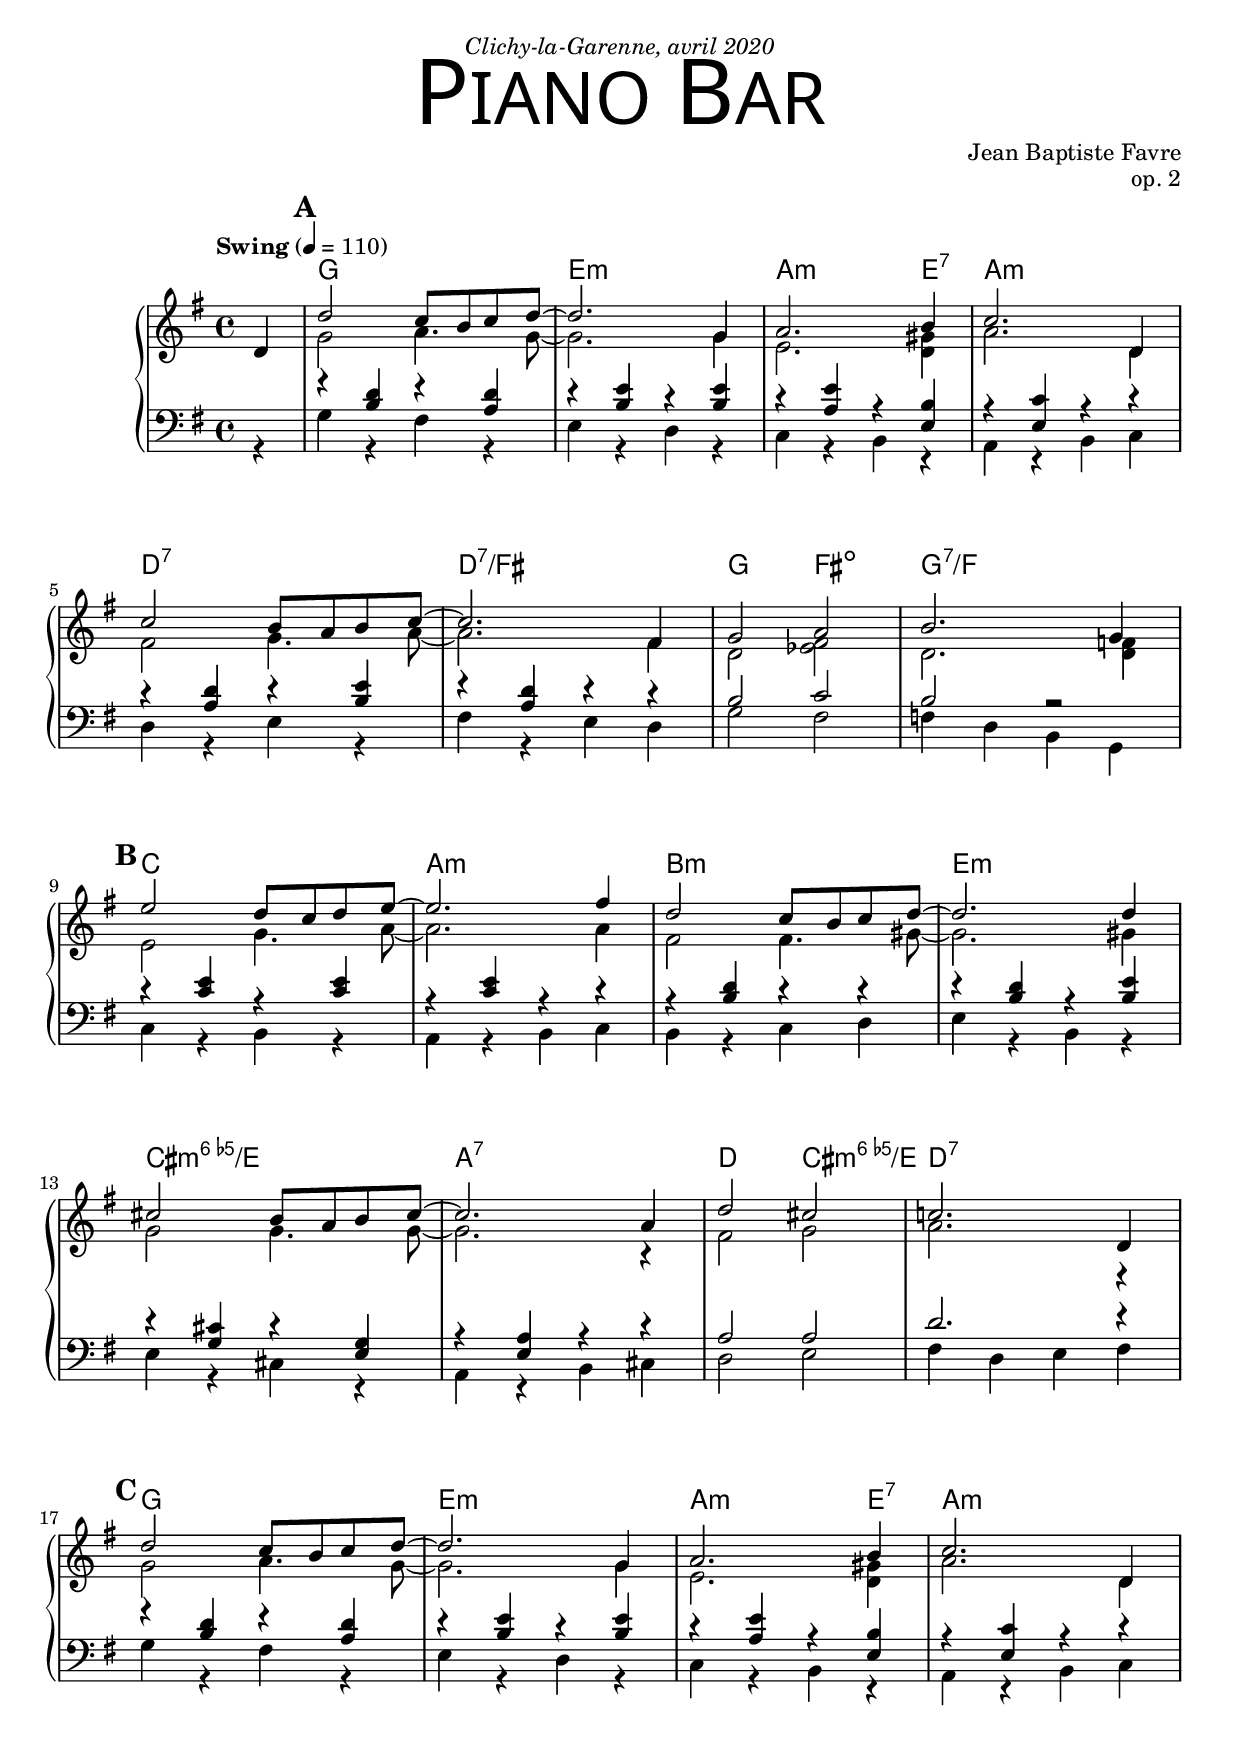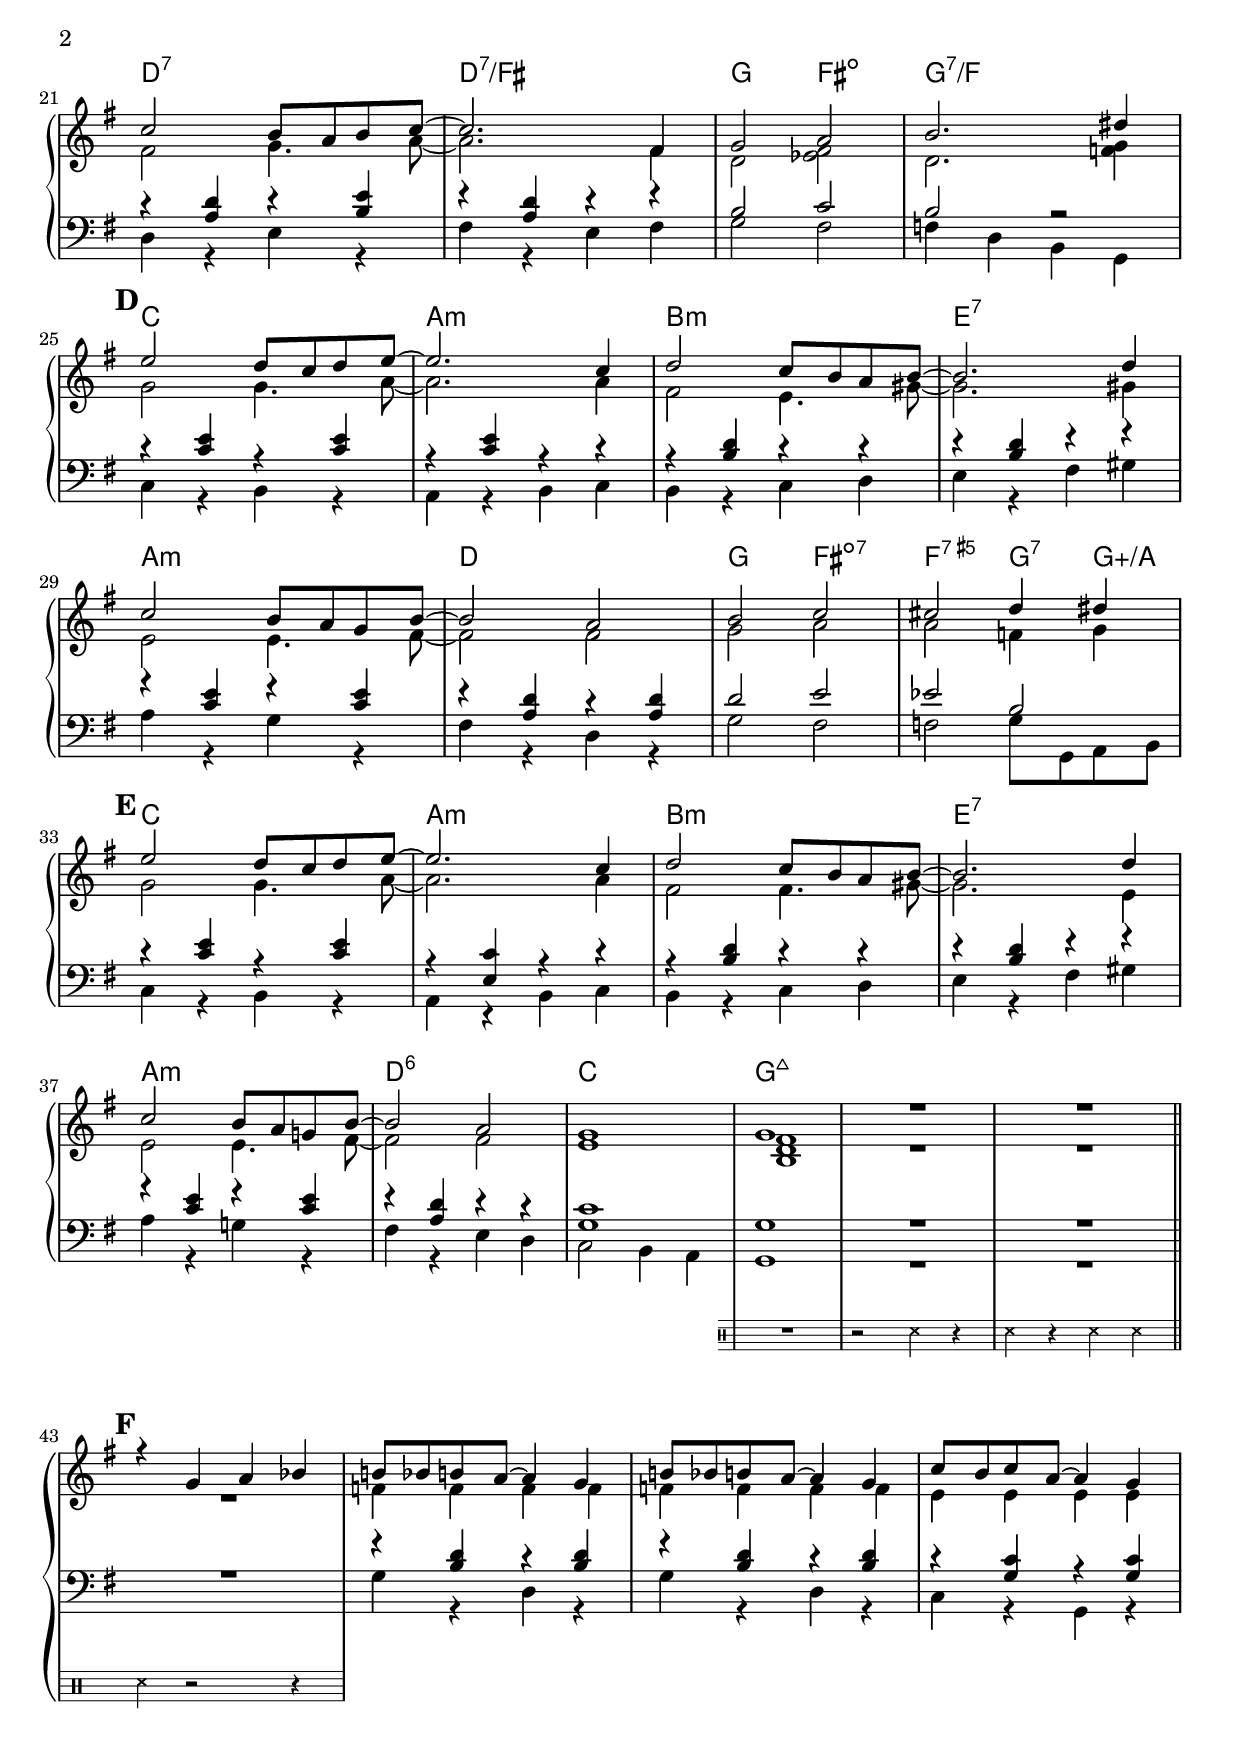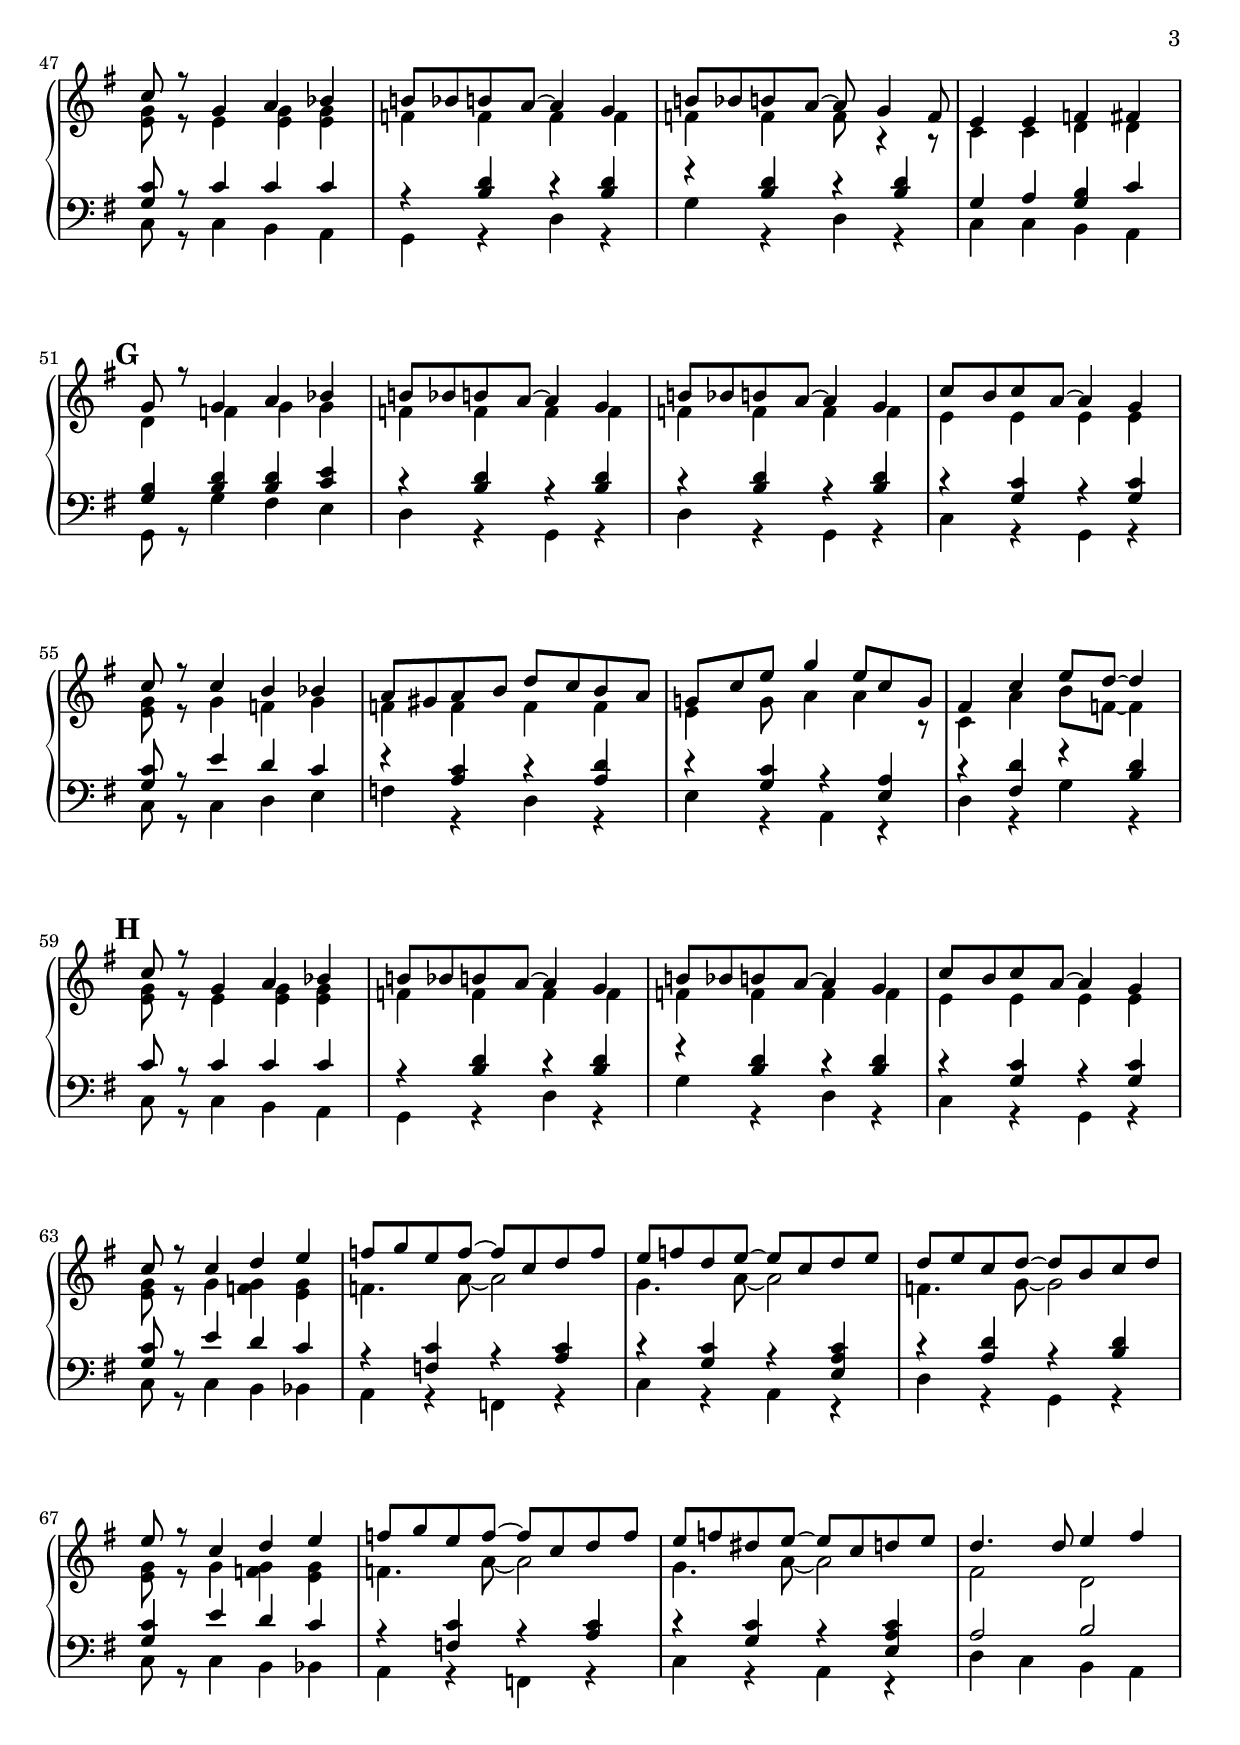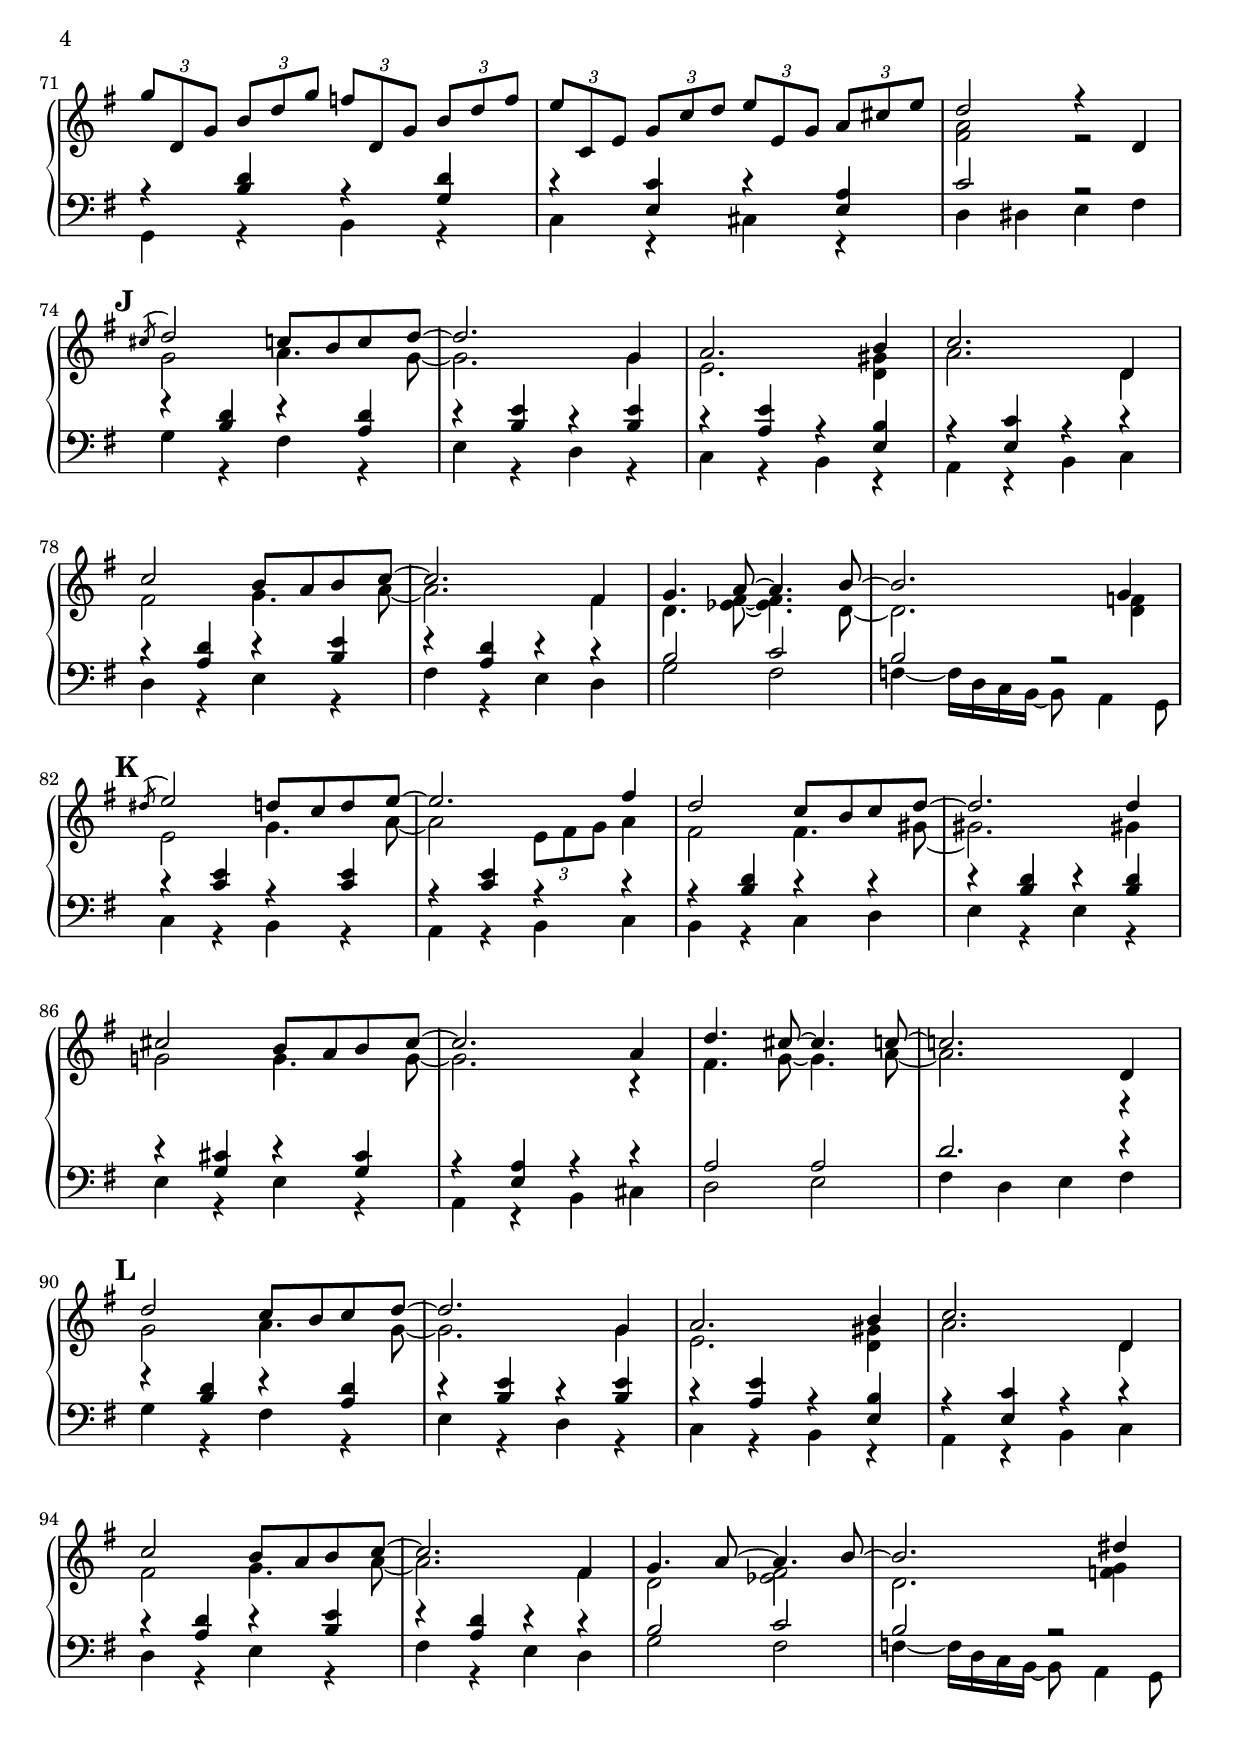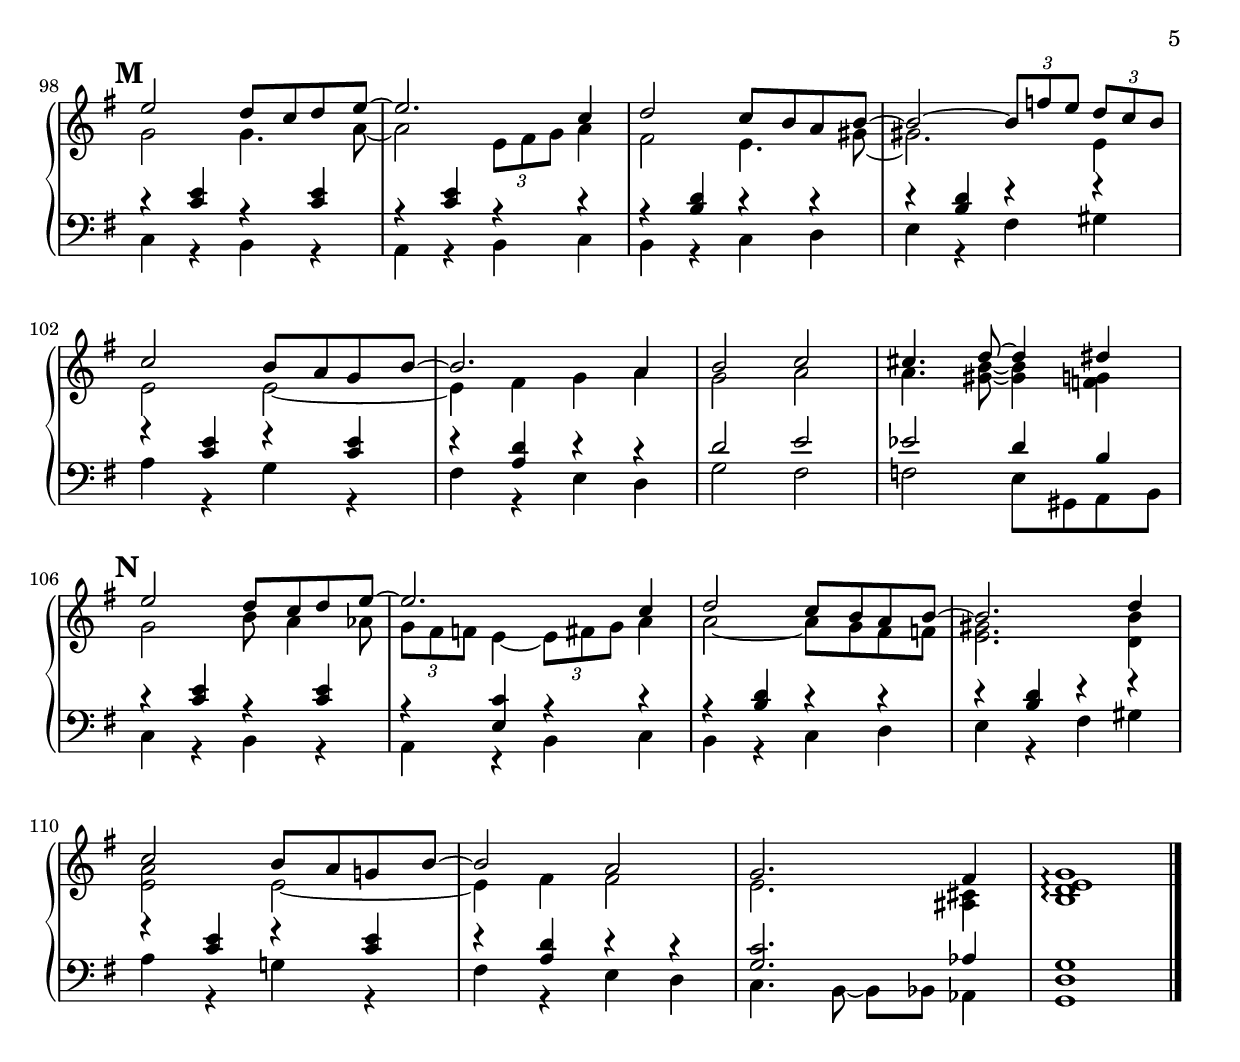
\version "2.20.0"
\language "english"
% Renders swing rhythm in midi
\include "articulate.ly"
% Only in lilypond 2.21
\include "swing.ly"

\header {
  title = \markup { \override #'(font-name . "Park Lane NF") \fontsize #8 \smallCaps "Piano Bar" }
  subtitle = ""
  composer = "Jean Baptiste Favre"
  opus = "op. 2"
  dedication = \markup { \italic "Clichy-la-Garenne, avril 2020" }
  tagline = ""
}
\paper {
  #(include-special-characters)
  print-all-headers = ##f
  %ragged-last-bottom = ##f
  %ragged-bottom = ##f
  %systems-per-page = 6
}
midiInstrumentName = "honky-tonk"
global = { \time 4/4 \key g \major \tempo "Swing" 4 = 110 }
sopraneVoice = \relative c' {
  \set Score.markFormatter = #format-mark-box-alphabet
          \partial 4
          d4 \mark \default %\mark "A"
             d'2 \tripletFeel 8 { c8[ b c d~] } d2. g,4 a2. b4 c2. d,4 \break
             c'2 \tripletFeel 8 { b8[ a b c~] } c2. fs,4 g2 a2 b2. g4 \break
             \mark \default %\mark "B"
             e'2 \tripletFeel 8 { d8[ c d e8~] } e2. fs4 d2 \tripletFeel 8 { c8[ b c d~] } d2. d4 \break
             cs2 \tripletFeel 8 { b8[ a b cs~] } cs2. a4 d2 cs2 c!2. d,4 \break
             \mark \default %\mark "C"
             d'2 \tripletFeel 8 { c8[ b c d~] } d2. g,4 a2. b4 c2. d,4 \break
             c'2 \tripletFeel 8 { b8[ a b c~] } c2. fs,4 g2 a2 b2. ds4 \break
             \mark \default %\mark "D"
             e2 \tripletFeel 8 { d8[ c d e8~] } e2. c4 d2 \tripletFeel 8 { c8[ b a b8~] } b2. d4 \break
             c2 \tripletFeel 8 { b8[ a g8 b8~] } b2 a2 b2 c2 cs2 d4 ds4 \break
             \mark \default %\mark "E"
             e2 \tripletFeel 8 { d8[ c d e8~] } e2. c4 d2 \tripletFeel 8 { c8[ b a b8~] } b2. d4 \break
             c2 \tripletFeel 8 { b8[ a g! b8~] } b2 a2 g1 g1 R1 R1 \break
             \bar"||"
             \mark \default %\mark "F"
             r4 g4 a bf \tripletFeel 8 { b!8[ bf b! a~] } a4 g4 \tripletFeel 8 { b!8[ bf b! a~] } a4 g4 \tripletFeel 8 { c8[ b c a~] } a4 g \break
             c8 r8 g4 a bf \tripletFeel 8 { b!8[ bf b! a~] } a4 g4 \tripletFeel 8 { b!8[ bf b! a~] a8 g4 f8 } e4 e f fs \break
             \mark \default %\mark "G"
             g8 r8 g4 a bf \tripletFeel 8 { b!8[ bf b! a~] } a4 g4 \tripletFeel 8 { b!8[ bf b! a~] } a4 g4 \tripletFeel 8 { c8[ b c a~] } a4 g4 \break
             c8 r8 c4 b bf \tripletFeel 8 { a8[ gs a b] d[ c b a] g![ c e] g4 e8[ c g] } fs4 c' \tripletFeel 8 { e8 d8~ } d4 \break
             \mark \default %\mark "H"
             c8 r8 g4 a bf \tripletFeel 8 { b!8[ bf b! a~] } a4 g4 \tripletFeel 8 { b!8[ bf b! a~] } a4 g4 \tripletFeel 8 { c8[ b c a~] a4 } g \break
             c8 r8 c4 d e f8[ g e f~] f[ c d f] e[ f d e~] e[ c d e] d[ e c d~] d[ b c d] \break
             e r8 c4 d e f8[ g e f~] f[ c d f] e[ f ds e~] e[ c d e] \tripletFeel 8 { d4. d8 e4 fs } \break
             \tuplet 3/2 4 { g8 d, g b d g f d, g b d f e c, e g c d e e, g a cs e } d2 r4 d,4 \break
             \mark \default %\mark "I"
             \acciaccatura cs'8 d2 \tripletFeel 8 { c8[ b c d~] } d2. g,4 a2. b4 c2. d,4 \break
             c'2 \tripletFeel 8 { b8[ a b c~] } c2. fs,4 \tripletFeel 8 { g4. a8~ a4. b8~ } b2. g4 \break
             \mark \default %\mark "J"
             \acciaccatura ds'8 e2 \tripletFeel 8 { d8[ c d e8~] } e2. fs4 d2 \tripletFeel 8 { c8[ b c d~] } d2. d4 \break
             cs2 \tripletFeel 8 { b8[ a b cs~] } cs2. a4 \tripletFeel 8 { d4. cs8~ cs4. c8~ } c!2. d,4 \break
             \mark \default %\mark "K"
             d'2 \tripletFeel 8 { c8[ b c d~] } d2. g,4 a2. b4 c2. d,4 \break
             c'2 \tripletFeel 8 { b8[ a b c~] } c2. fs,4 \tripletFeel 8 { g4. a8~ a4. b8~ } b2. ds4 \break
             \mark \default %\mark "L"
             e2 \tripletFeel 8 { d8[ c d e8~] } e2. c4 d2 \tripletFeel 8 { c8[ b a b8~] } b2~  \tuplet  3/2 4 { b8 f' e d c b } \break
             c2 \tripletFeel 8 { b8[ a g8 b8~] } b2. a4 b2 c2 \tripletFeel 8 { cs4. d8~ } d4 ds4 \break
             \mark \default %\mark "M"
             e2 \tripletFeel 8 { d8[ c d e8~] } e2. c4 d2 \tripletFeel 8 { c8[ b a b8~] } b2. d4 \break
             c2 \tripletFeel 8 { b8[ a g! b8~] } b2 a2 g2.  fs4 <b, d e g>1\arpeggio
          \bar "|."
        }
altoVoice = \relative c' {
          \partial 4 s4
             %\mark "A"
             g'2 \tripletFeel 8 { a4. g8~} g2. g4 e2. <d gs>4 a'2. d,4
             fs2 \tripletFeel 8 { g4. a8~} a2. fs4 d2 <ef fs>2 d2. <d f>4
             % \mark "B"
             e2 \tripletFeel 8 { g4. a8~} a2. a4 fs2 \tripletFeel 8 { fs4. gs8~} gs2. gs4
             g2 \tripletFeel 8 { g4. g8~} g2. r4 fs2 g2 a2. r4
             %\mark "C"
             g2 \tripletFeel 8 { a4. g8~} g2. g4 e2. <d gs>4 a'2. d,4
             fs2 \tripletFeel 8 { g4. a8~} a2. fs4 d2 <ef fs>2 d2. <f g>4
             %\mark "D"
             g2 \tripletFeel 8 { g4. a8~} a2. a4 fs2 \tripletFeel 8 { e4. gs8~} gs2. gs4
             e2 \tripletFeel 8 { e4. fs8~} fs2 fs2 g2 a2 a2 f4 g4
             %\mark "E"
             g2 \tripletFeel 8 { g4. a8~} a2. a4 fs2 \tripletFeel 8 { fs4. gs8~} gs2. e4
             e2 \tripletFeel 8 { e4. fs8~} fs2 fs e1 <b d fs>1 R1 R1
             %\mark "F"
             R1 f'4 f f f f4 f4 f
             f4 e e4 e e <e g>8 r8 e4 <e g> <e g>
             f4 f4 f4 f \tripletFeel 8 { f4 f f8 r4 r8 } c4 c d d
             d f g g f4 f f f f4 f f f e4 e e e
             <e g>8 r8 g4 f g \tripletFeel 8 { f4 f f f e g8 a4 a4 r8 } c,4 a' \tripletFeel 8 { b8 f~ } f4
             <e g>8 r8 e4 <e g> <e g> f4 f f f f f f f e e e e
             <e g>8 r8 g4 <f g> <e g> f4. a8~a2 g4. a8~ a2 f4. g8~ g2 <e g>8 r8 g4 <f g> <e g>
             f4. a8~ a2 g4. a8~ a2 fs2 d2 s1 s1 <fs a>2 r2
             %\mark "G"
             g2 \tripletFeel 8 { a4. g8~ }  g2. g4 e2. <d gs>4 a'2. d,4
             fs2 \tripletFeel 8 { g4. a8~ } a2. fs4 \tripletFeel 8 { d4. <ef fs>8~ <ef fs>4. d8~ } d2. <d f>4
             % \mark "H"
             e2 \tripletFeel 8 { g4. a8~ } a2 \tuplet 3/2 { e8 fs g } a4 fs2 \tripletFeel 8 { fs4. gs8~ } gs!2. gs!4
             g!2 \tripletFeel 8 { g4. g8~ } g2. r4 \tripletFeel 8 { fs4. g8~ g4. a8~ } a2. r4
             %\mark "I"
             g2 \tripletFeel 8 { a4. g8~ } g2. g4 e2. <d gs>4 a'2. d,4
             fs2 \tripletFeel 8 { g4. a8~ } a2. fs4 d2 <ef fs>2 d2. <f g>4
             %\mark "J"
             g2 \tripletFeel 8 { g4. a8~ } a2 \tuplet 3/2 { e8 fs g } a4 fs2 \tripletFeel 8 { e4. gs!8~ } gs!2. e4
             e2 e2~ e4 fs4 g a g2 a2 \tripletFeel 8 { a4. <gs b>8~ } <gs b>4 <f! g!>4
             %\mark "K"
             g2 \tripletFeel 8 { b8 a4 af8 } \tuplet 3/2 4 { g8 fs f } e4~ \tuplet 3/2 4 { e8 fs g} a4 a2~ \tripletFeel 8 { a8[ g fs f] } <e gs!>2. <d b'>4
             <e a>2 e2~ e4 fs4 fs2 e2. <as, cs>4 s1
        }
tenorVoice = \relative c' {
          \partial 4 s4
             %\mark "A"
             r4 <b d>4 r4 <a d>4 r4 <b e>4 r4 <b e>4 r4 <a e'>4 r4 <e b'>4 r4 <e c'>4 r4 r4
             r4 <a d>4 r4 <b e>4 r4 <a d>4 r4 r4 b2 c2 b2 r2
             %\mark "B"
             r4 <c e>4 r4 <c e>4 r4 <c e>4 r4 r4 r4 <b d>4 r4 r4 r4 <b d>4 r4 <b e>4
             r4 <g cs>4 r4 <e g>4 r4 <e a>4 r4 r4 a2 a2 d2. r4
             %\mark "C"
             r4 <b d>4 r4 <a d>4 r4 <b e>4 r4 <b e>4 r4 <a e'>4 r4 <e b'>4 r4 <e c'>4 r4 r4
             r4 <a d>4 r4 <b e>4 r4 <a d>4 r4 r4 b2 c2 b2 r2
             %\mark "D"
             r4 <c e>4 r4 <c e>4 r4 <c e>4 r4 r4 r4 <b d>4 r4 r4 r4 <b d>4 r4 r4
             r4 <c e>4 r4 <c e>4 r4 <a d>4 r4 <a d>4 d2 e2 ef2 b2
             %\mark "E"
             r4 <c e>4 r4 <c e>4 r4 <e, c'>4 r4 r4 r4 <b' d>4 r4 r4 r4 <b d>4 r4 r4
             r4 <c e>4 r4 <c e>4 r4 <a d>4 r4 r4 <g c>1 <g>1 R1 R1
             %\mark "F"
             R1 r4 <b d>4 r <b d>4 r4 <b d>4 r <b d>4 r4 <g c>4 r4 <g c>4
             <g c>8 r8 c4 c c r4 <b d>4 r <b d>4 r4 <b d>4 r4 <b d>4 g a <g b> c
             <g b>4 <b d> <b d> <c e> r4 <b d>4 r <b d>4 r4 <b d>4 r <b d>4 r4 <g c>4 r4 <g c>4
             <g c>8 r8 e'4 d c r4 <a c>4 r <a d>4 r4 <g c> r4 <e a> r4 <fs d'>4 r4 <b d>4
             c8 r8 c4 c c r4 <b d>4 r <b d>4 r4 <b d>4 r <b d>4 r4 <g c>4 r4 <g c>4
             <g c>8 r8 e'4 d c r4 <f, c'>4 r4 <a c> r4 <g c> r4 <e a c> r4 <a d> r4 <b d> <g c>4 e'4 d c
             r4 <f, c'>4 r4 <a c> r4 <g c> r4 <e a c> a2 b2
             r4 <b d>4 r4 <g d'> r4 <e c'> r4 <e a> c'2 r2
             %\mark "G"
             r4 <b d>4 r4 <a d>4 r4 <b e>4 r4 <b e>4 r4 <a e'>4 r4 <e b'>4 r4 <e c'>4 r4 r4
             r4 <a d>4 r4 <b e>4 r4 <a d>4 r4 r4 b2 c2 b2 r2
             %\mark "H"
             r4 <c e>4 r4 <c e>4 r4 <c e>4 r4 r4 r4 <b d>4 r4 r4 r4 <b d>4 r4 <b d>4
             r4 <g cs>4 r4 <g cs>4 r4 <e a>4 r4 r4 a2 a2 d2. r4
             %\mark "I"
             r4 <b d>4 r4 <a d>4 r4 <b e>4 r4 <b e>4 r4 <a e'>4 r4 <e b'>4 r4 <e c'>4 r4 r4
             r4 <a d>4 r4 <b e>4 r4 <a d>4 r4 r4 b2 c2 b2 r2
             %\mark "J"
             r4 <c e>4 r4 <c e>4 r4 <c e>4 r4 r4 r4 <b d>4 r4 r4 r4 <b d>4 r4 r4
             r4 <c e>4 r4 <c e>4 r4 <a d>4 r4 r4 d2 e2 ef2 d4 b
             %\mark "K"
             r4 <c e>4 r4 <c e>4 r4 <e, c'>4 r4 r4 r4 <b' d>4 r4 r4 r4 <b d>4 r4 r4
             r4 <c e>4 r4 <c e>4 r4 <a d>4 r4 r4 <g c>2. af4  <d, g>1
        }
bassesVoice = \relative f {
          \partial 4 r4
             %\mark "A"
             g4 r4 fs r4 e r4 d r4 c r4 b r4 a r4 b4 c
             d4 r4 e r4 fs r4 e4 d g2 fs f4 d4 b4 g4
             %\mark "B"
             c4 r4 b r4 a r4 b4 c b4 r4 c4 d e4 r4 b4 r4
             e4 r4 cs r4 a r4 b4 cs d2 e fs4 d e fs
             %\mark "C"
             g4 r4 fs r4 e r4 d r4 c r4 b r4 a r4 b4 c
             d4 r4 e r4 fs r4 e4 fs g2 fs f4 d4 b4 g4
             %\mark "D"
             c4 r4 b r4 a r4 b4 c b4 r4 c4 d e4 r4 fs4 gs
             a4 r4 g r4 fs r4 d4 r4 g2 fs f \tripletFeel 8 { g8[ g, a b] }
             %\mark "E"
             c4 r4 b r4 a r4 b4 c b4 r4 c4 d e4 r4 fs4 gs
             a4 r4 g! r4 fs r4 e4 d c2 b4 a
             <<
               { g1 R1 R1 }
               \new DrumStaff \with { \remove "Time_signature_engraver"
                                      alignAboveContext = #"main"
                                      fontSize = #-3
                                      \override StaffSymbol.staff-space = #(magstep -3)
                                      \override StaffSymbol.thickness = #(magstep -3)
                                      firstClef = ##t
               } \drummode { R1 r2 ss4 r4 ss4 r4 ss4 ss ss r2 r4 }
             >>
             %\mark "F"
             g'4 r d r g4 r d r c4 r g r
             c8 r c4 b a g r d' r g r d r4 c4 c b a
             g8 r8 g'4 fs e d r g, r d' r g, r c4 r g r
             c8 r8 c4 d e f r4 d r4 e r4 a, r4 d r4 g r4
             c,8 r8 c4 b a g4 r d' r g4 r d r c4 r g r
             c8 r8 c4 b bf a r4 f r4 c' r4 a4 r4 d4 r4 g,4 r4 c8 r8 c4 b bf
             a4 r4 f4 r4 c'4 r4 a4 r4 d4 c b a g r4 b r4 c r4 cs r4 d4 ds e fs
             %\mark "A"
             g4 r4 fs r4 e r4 d r4 c r4 b r4 a r4 b4 c
             d4 r4 e r4 fs r4 e4 d g2 fs \tripletFeel 8 { f4~ f16 d c  b~ b8 a4 g8 }
             %\mark "B"
             c4 r4 b4 r4 a4 r4 b4 c b4 r4 c4 d e4 r4 e4 r4
             e4 r4 e4 r4 a,4 r4 b4 cs d2 e2 fs4 d e fs
             %\mark "C"
             g4 r4 fs4 r4 e4 r4 d4 r4 c4 r4 b4 r4 a4 r4 b4 c
             d4 r4 e4 r4 fs4 r4 e4 d g2 fs \tripletFeel 8 { f4~ f16 d c  b~ b8 a4 g8 }
             %\mark "D"
             c4 r4 b4 r4 a4 r4 b4 c b4 r4 c4 d e4 r4 fs4 gs
             a4 r4 g4 r4 fs4 r4 e4 d g2 fs f \tripletFeel 8 { e8[ gs, a b] }
             %\mark "E"
             c4 r4 b4 r4 a4 r4 b4 c b4 r4 c4 d e4 r4 fs4 gs
             a4 r4 g!4 r4 fs4 r4 e4 d \tripletFeel 8 { c4. b8~ b8 bf8 } af4 g1
        }

pianoMusic =   \new PianoStaff
  <<
    \tag #'visuel \new ChordNames {
      \chordmode {
        \partial 4
        s4 g1 e:m a2.:m e4:7 a1:m
           d:7 d:7/fs g2 fs:dim g1:7/f
           c1 a:m b:m e:m
           cs:dim6/e a:7 d2 cs:dim6/e d1:7
           g1 e:m a2.:m e4:7 a1:m
           d:7 d:7/fs g2 fs:dim g1:7/f
           c1 a:m b:m e:7
           a:m d g2 fs2:dim7 f2:aug7 g4:7 g4:aug/a
           c1 a:m b:m e:7
           a:m d:6 c g:7+
      }
    }
    \new Staff = "haut" <<
      \set Staff.midiInstrument = \midiInstrumentName
      \clef treble
      \global
      \new Voice = "soprane" { \tag #'midi \set Voice.midiMinimumVolume = #0.3
                               \tag #'midi \set Voice.midiMaximumVolume = #1
                               \voiceOne \sopraneVoice
      }
      \new Voice = "alto" { \tag #'midi \set Voice.midiMinimumVolume = #0.2
                            \tag #'midi \set Voice.midiMaximumVolume = #0.8
                            \voiceTwo \altoVoice
      }
    >>
    \new Staff <<
      \set Staff.midiInstrument = \midiInstrumentName
      \clef bass
      \global
      \new Voice = "tenor" { \tag #'midi \set Voice.midiMinimumVolume = #0.2
                             \tag #'midi \set Voice.midiMaximumVolume = #0.8
                             \voiceOne \tenorVoice
      }
      \new Voice = "bass" { \tag #'midi \set Voice.midiMinimumVolume = #0.2
                            \tag #'midi \set Voice.midiMaximumVolume = #0.8
                            \voiceTwo \bassesVoice
      }
    >>
    \tag #'notvisuel \new FiguredBass{
      \figuremode { \bassFigureExtendersOn
        <_>4 <5>1 <5\!> <5\!> <5\!>
             <5\!> <6\!> <5\!>2 <5\!>2 <2>1
             <5\!>1 <5\!> <5\!> <5\!>
             <6\!> <_+\!> <5\!>2 <6\!> <6\!>1
             <5>1 <5\!> <5\!> <5\!>
             <5\!> <6\!> <5\!>2 <5\!>2 <2>1
             <5\!> <5\!> <5\!> <_+\!>
             <5\!> <6\!> <5\!>2 <7\!> <7\!> <5\!>2
             <5\!>1 <5\!> <5\!> <5\!>
             <5\!> <6\!> <5\!> <5\!>
      }
    }
    \tag #'notvisuel \new FiguredBass{
      \figuremode {
        <_>4 <I>1 <VI> <IV> <II> <V> <V>
             <I>2 <VII>2 <I>1
             <IV>1 <II> <III> <VI>
             <IV> <II> <V>2 <IV>2 <V>1
             <I>1 <VI> <IV> <II> <V> <V>
             <I>2 <VII>2 <I>1
             <IV> <II> <III> <VI>
             <II> <V> <I>2 <VII> <VII> <I>
             <IV>1 <II> <III> <VI>
             <II> <V> <IV> <I>
      }
    }
  >>

\score {
  \header {
    title = ##f
    subtitle = ##f
    piece = ##f
  }
  \keepWithTag visuel \pianoMusic
  \layout {}
}
\score {
  \header {
    title = ##f
    subtitle = ##f
    piece = ##f
  }
  \keepWithTag midi \pianoMusic
  \midi {
    \context {
      \Staff
      \remove "Staff_performer"
    }
    \context {
      \Voice
      \consists "Staff_performer"
    }
  }
}
